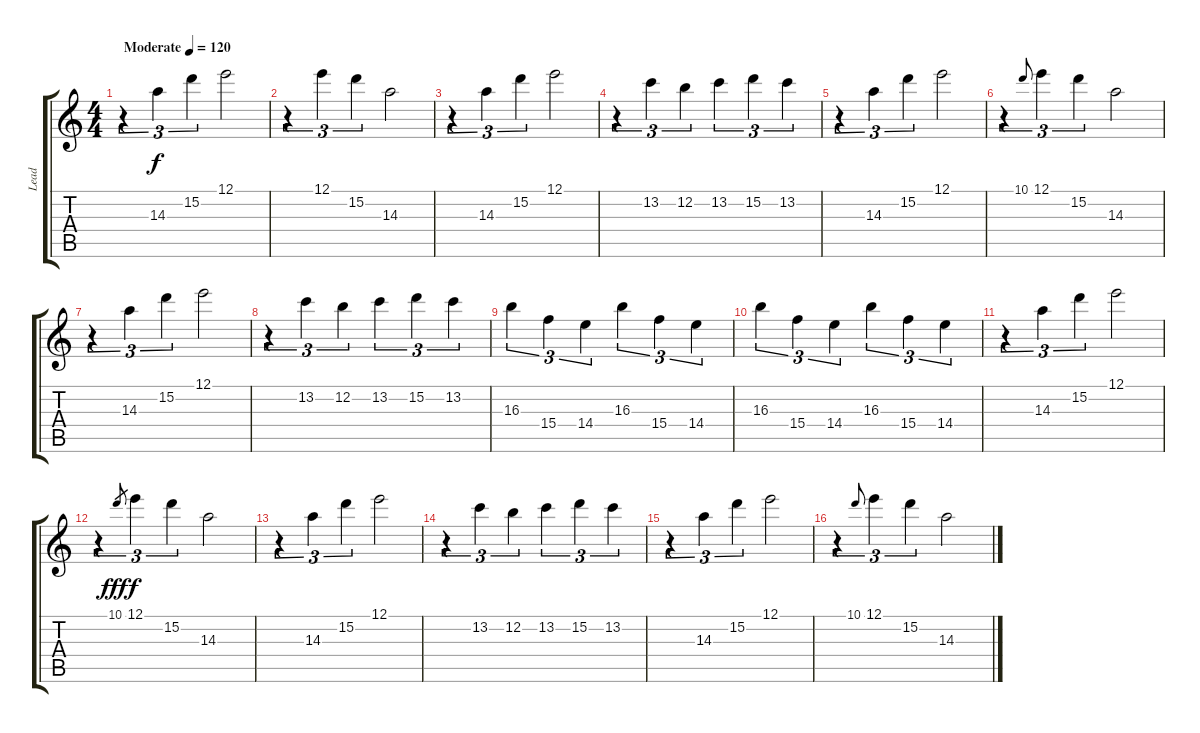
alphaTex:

\track ("Lead" "Lead") {instrument acousticguitarnylon}
\staff {score tabs}
\tuning (E4 B3 G3 D3 A2 E2) {hide}
\ts (4 4)
\tempo (120 "Moderate")
\clef g2
\ks c
r.4{tu (3 2) dy f instrument acousticguitarnylon} 14.3.4{tu (3 2)} 15.2.4{tu (3 2)} 12.1.2 |
r.4{tu (3 2)} 12.1.4{tu (3 2)} 15.2.4{tu (3 2)} 14.3.2 |
r.4{tu (3 2)} 14.3.4{tu (3 2)} 15.2.4{tu (3 2)} 12.1.2 |
r.4{tu (3 2)} 13.2.4{tu (3 2)} 12.2.4{tu (3 2)} 13.2.4{tu (3 2)} 15.2.4{tu (3 2)} 13.2.4{tu (3 2)} |
r.4{tu (3 2)} 14.3.4{tu (3 2)} 15.2.4{tu (3 2)} 12.1.2 |
r.4{tu (3 2)} 10.1.8{gr onbeat} 12.1.4{tu (3 2)} 15.2.4{tu (3 2)} 14.3.2 |
r.4{tu (3 2)} 14.3.4{tu (3 2)} 15.2.4{tu (3 2)} 12.1.2 |
r.4{tu (3 2)} 13.2.4{tu (3 2)} 12.2.4{tu (3 2)} 13.2.4{tu (3 2)} 15.2.4{tu (3 2)} 13.2.4{tu (3 2)} |
16.3.4{tu (3 2)} 15.4.4{tu (3 2)} 14.4.4{tu (3 2)} 16.3.4{tu (3 2)} 15.4.4{tu (3 2)} 14.4.4{tu (3 2)} |
16.3.4{tu (3 2)} 15.4.4{tu (3 2)} 14.4.4{tu (3 2)} 16.3.4{tu (3 2)} 15.4.4{tu (3 2)} 14.4.4{tu (3 2)} |
r.4{tu (3 2)} 14.3.4{tu (3 2)} 15.2.4{tu (3 2)} 12.1.2 |
r.4{tu (3 2)} 10.1.8{gr dy fff} 12.1.4{tu (3 2) dy f} 15.2.4{tu (3 2)} 14.3.2 |
r.4{tu (3 2)} 14.3.4{tu (3 2)} 15.2.4{tu (3 2)} 12.1.2 |
r.4{tu (3 2)} 13.2.4{tu (3 2)} 12.2.4{tu (3 2)} 13.2.4{tu (3 2)} 15.2.4{tu (3 2)} 13.2.4{tu (3 2)} |
r.4{tu (3 2)} 14.3.4{tu (3 2)} 15.2.4{tu (3 2)} 12.1.2 |
r.4{tu (3 2)} 10.1.8{gr onbeat} 12.1.4{tu (3 2)} 15.2.4{tu (3 2)} 14.3.2
